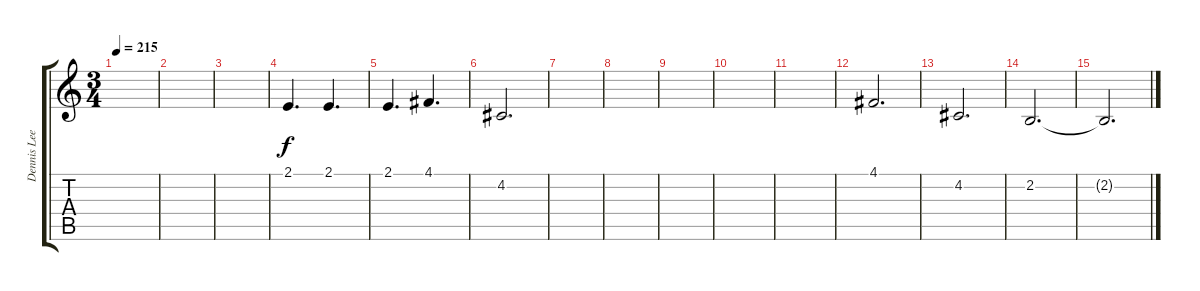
\track ("Dennis Lee - Vocals" "Dennis Lee") {instrument altosax}
\staff {score tabs}
\tuning (D4 A3 F3 C3 G2 D2) {hide}
\ts (3 4)
\tempo 215
\clef g2
\ks c
|
|
|
2.1.4{d} 2.1.4{d} |
2.1.4{d} 4.1.4{d} |
4.2.2{d} |
|
|
|
|
|
4.1.2{d} |
4.2.2{d} |
2.2.2{d} |
2.2{t}.2{d}
